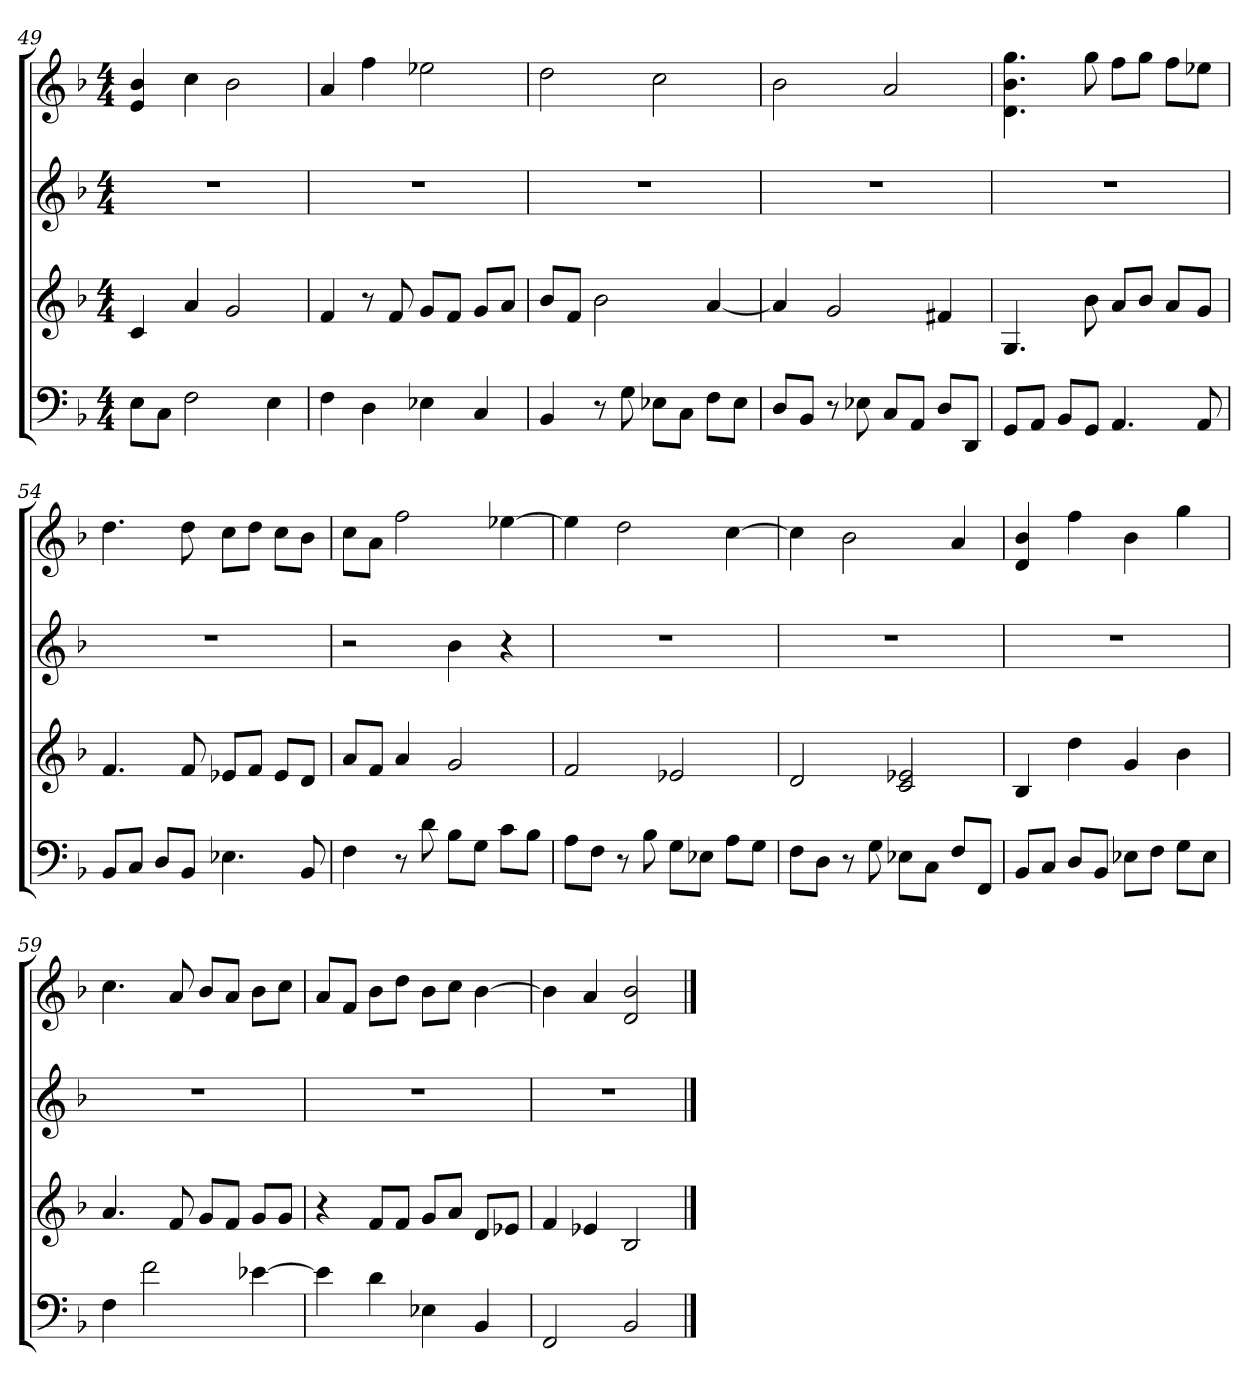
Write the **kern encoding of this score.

**kern	**kern	**kern	**kern
*part4	*part3	*part2	*part1
*staff4	*staff3	*staff2	*staff1
*k[b-]	*k[b-]	*k[b-]	*k[b-]
*F:	*F:	*F:	*F:
*M4/4	*M4/4	*M4/4	*M4/4
=49	=49	=49	=49
8EL	4c	1r	4e 4b-
8CJ	.	.	.
2F	4a	.	4cc
.	2g	.	2b-
4E	.	.	.
=50	=50	=50	=50
4F	4f	1r	4a
4D	8r	.	4ff
.	8f	.	.
4E-X	8gL	.	2ee-X
.	8fJ	.	.
4C	8gL	.	.
.	8aJ	.	.
=51	=51	=51	=51
4BB-	8b-L	1r	2dd
.	8fJ	.	.
8r	2b-	.	.
8G	.	.	.
8E-XL	.	.	2cc
8CJ	.	.	.
8FL	[4a	.	.
8E-J	.	.	.
=52	=52	=52	=52
8DL	4a]	1r	2b-
8BB-J	.	.	.
8r	2g	.	.
8E-X	.	.	.
8CL	.	.	2a
8AAJ	.	.	.
8DL	4f#X	.	.
8DDJ	.	.	.
=53	=53	=53	=53
8GGL	4.G	1r	4.d 4.b- 4.gg
8AAJ	.	.	.
8BB-L	.	.	.
8GGJ	8b-	.	8gg
4.AA	8aL	.	8ffL
.	8b-J	.	8ggJ
.	8aL	.	8ffL
8AA	8gJ	.	8ee-XJ
=54	=54	=54	=54
8BB-L	4.f	1r	4.dd
8CJ	.	.	.
8DL	.	.	.
8BB-J	8f	.	8dd
4.E-X	8e-XL	.	8ccL
.	8fJ	.	8ddJ
.	8e-L	.	8ccL
8BB-	8dJ	.	8b-J
=55	=55	=55	=55
4F	8aL	2r	8ccL
.	8fJ	.	8aJ
8r	4a	.	2ff
8d	.	.	.
8B-L	2g	4b-	.
8GJ	.	.	.
8cL	.	4r	[4ee-X
8B-J	.	.	.
=56	=56	=56	=56
8AL	2f	1r	4ee-]
8FJ	.	.	.
8r	.	.	2dd
8B-	.	.	.
8GL	2e-X	.	.
8E-XJ	.	.	.
8AL	.	.	[4cc
8GJ	.	.	.
=57	=57	=57	=57
8FL	2d	1r	4cc]
8DJ	.	.	.
8r	.	.	2b-
8G	.	.	.
8E-XL	2c 2e-X	.	.
8CJ	.	.	.
8FL	.	.	4a
8FFJ	.	.	.
=58	=58	=58	=58
8BB-L	4B-	1r	4d 4b-
8CJ	.	.	.
8DL	4dd	.	4ff
8BB-J	.	.	.
8E-XL	4g	.	4b-
8FJ	.	.	.
8GL	4b-	.	4gg
8E-J	.	.	.
=59	=59	=59	=59
4F	4.a	1r	4.cc
2f	.	.	.
.	8f	.	8a
.	8gL	.	8b-L
.	8fJ	.	8aJ
[4e-X	8gL	.	8b-L
.	8gJ	.	8ccJ
=60	=60	=60	=60
4e-]	4r	1r	8aL
.	.	.	8fJ
4d	8fL	.	8b-L
.	8fJ	.	8ddJ
4E-X	8gL	.	8b-L
.	8aJ	.	8ccJ
4BB-	8dL	.	[4b-
.	8e-XJ	.	.
=61	=61	=61	=61
2FF	4f	1r	4b-]
.	4e-X	.	4a
2BB-	2B-	.	2d 2b-
==	==	==	==
*-	*-	*-	*-
